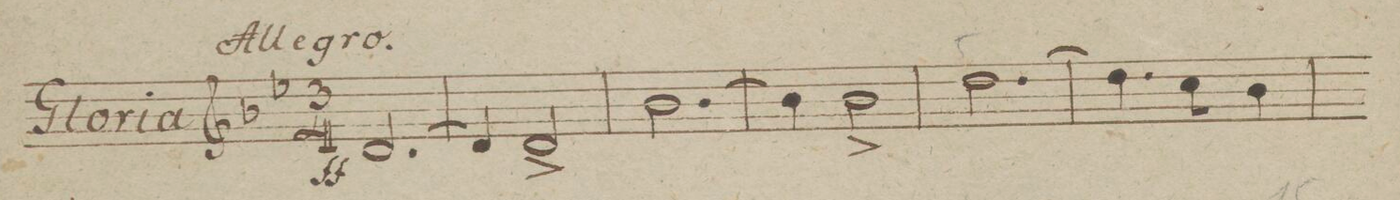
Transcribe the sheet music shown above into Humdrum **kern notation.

**kern	**dynam
*I"Oboe Secondo.	*
*clefG2	*
*k[b-e-]	*
*M3/4	*
[>2.d/	ff
=2	=2
4d/]	.
2d^/	.
=3	=3
[2.b-\	.
=4	=4
4b-\]	.
2b-^<\	.
=5	=5
[2.dd\	.
=6	=6
4.dd\]	.
8cc\	.
4b-\	.
=7	=7
*-	*-
